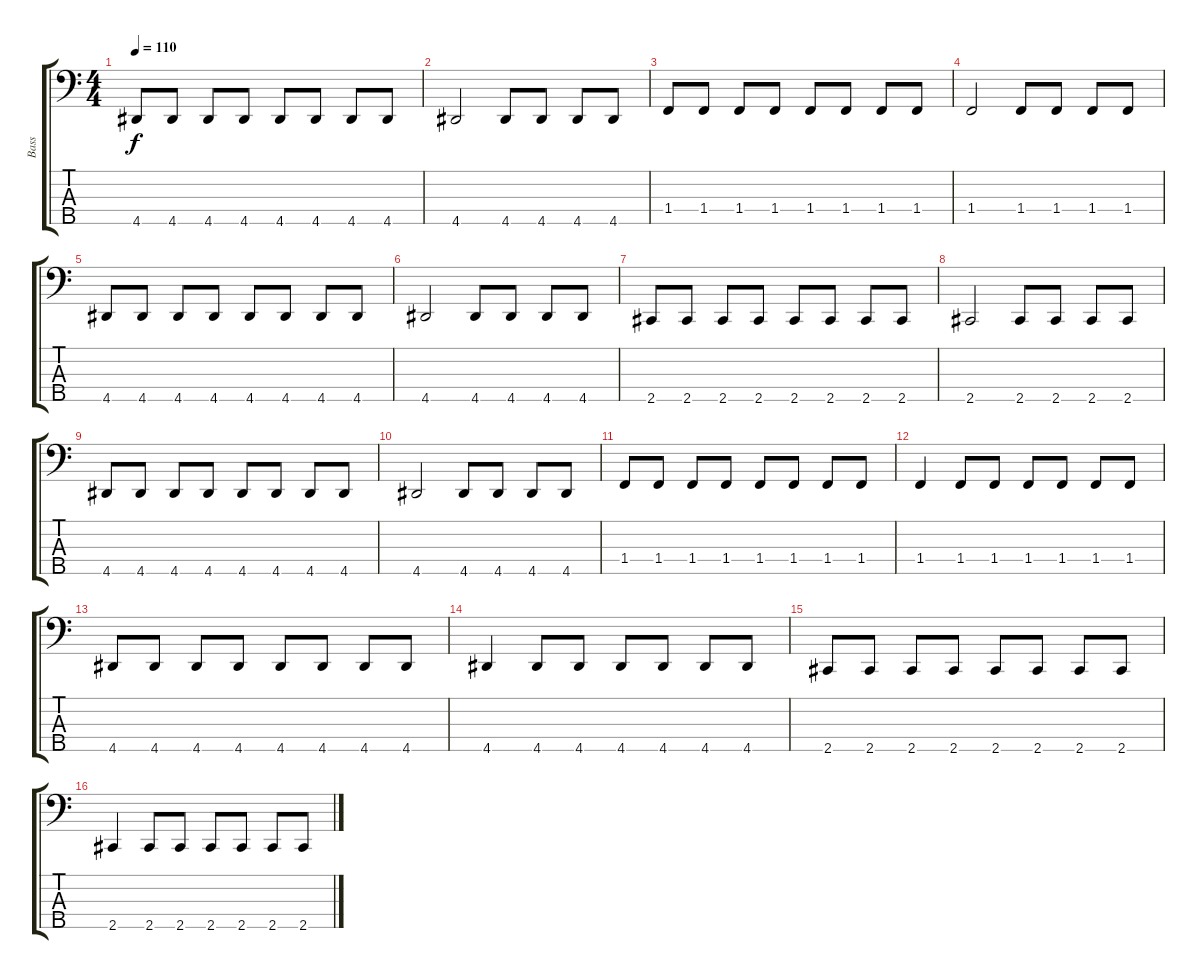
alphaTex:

\track ("Bass" "Bass") {instrument electricbassfinger}
\staff {score tabs}
\tuning (G2 D2 A1 E1 B0) {hide}
\ts (4 4)
\tempo 110
\clef f4
\ks c
4.5.8{dy f} 4.5.8 4.5.8 4.5.8 4.5.8 4.5.8 4.5.8 4.5.8 |
4.5.2 4.5.8 4.5.8 4.5.8 4.5.8 |
1.4.8 1.4.8 1.4.8 1.4.8 1.4.8 1.4.8 1.4.8 1.4.8 |
1.4.2 1.4.8 1.4.8 1.4.8 1.4.8 |
4.5.8 4.5.8 4.5.8 4.5.8 4.5.8 4.5.8 4.5.8 4.5.8 |
4.5.2 4.5.8 4.5.8 4.5.8 4.5.8 |
2.5.8 2.5.8 2.5.8 2.5.8 2.5.8 2.5.8 2.5.8 2.5.8 |
2.5.2 2.5.8 2.5.8 2.5.8 2.5.8 |
4.5.8 4.5.8 4.5.8 4.5.8 4.5.8 4.5.8 4.5.8 4.5.8 |
4.5.2 4.5.8 4.5.8 4.5.8 4.5.8 |
1.4.8 1.4.8 1.4.8 1.4.8 1.4.8 1.4.8 1.4.8 1.4.8 |
1.4.4 1.4.8 1.4.8 1.4.8 1.4.8 1.4.8 1.4.8 |
4.5.8 4.5.8 4.5.8 4.5.8 4.5.8 4.5.8 4.5.8 4.5.8 |
4.5.4 4.5.8 4.5.8 4.5.8 4.5.8 4.5.8 4.5.8 |
2.5.8 2.5.8 2.5.8 2.5.8 2.5.8 2.5.8 2.5.8 2.5.8 |
2.5.4 2.5.8 2.5.8 2.5.8 2.5.8 2.5.8 2.5.8
